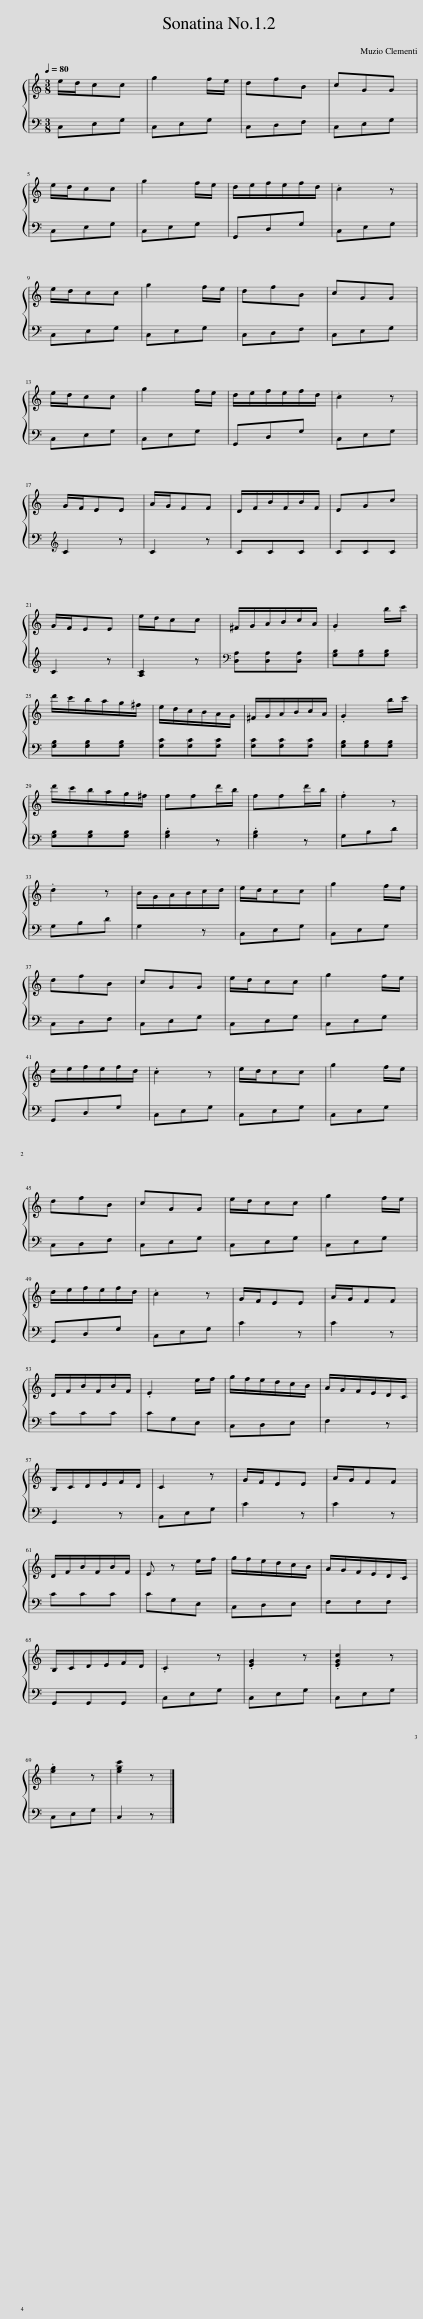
X:1
%%score { 1 2 }
L:1/8
Q:1/4=80
M:3/8
I:linebreak $
K:C
V:1 treble
V:2 bass
V:1
 e/d/cc | g2 f/e/ | dfB | cGG |$ e/d/cc | %5
 g2 f/e/ | d/e/f/e/f/d/ | .c2 z |$ e/d/cc | g2 f/e/ | %10
 dfB | cGG |$ e/d/cc | g2 f/e/ | d/e/f/e/f/d/ | %15
 .c2 z |$ G/F/EE | A/G/FF | D/F/B/F/B/F/ | EGc |$ %20
 G/F/EE | e/d/cc | ^F/G/A/B/c/A/ | .G2 b/c'/ |$ d'/c'/b/a/g/^f/ | %25
 e/d/c/B/A/G/ | ^F/G/A/B/c/A/ | .G2 b/c'/ |$ d'/c'/b/a/g/^f/ | ffd'/b/ | %30
 ffd'/b/ | .f2 z |$ .d2 z | B/G/A/B/c/d/ | e/d/cc | %35
 g2 f/e/ |$ dfB | cGG | e/d/cc | g2 f/e/ |$ %40
 d/e/f/e/f/d/ | .c2 z | e/d/cc | g2 f/e/ |$ dfB | %45
 cGG | e/d/cc | g2 f/e/ |$ d/e/f/e/f/d/ | .c2 z | %50
 G/F/EE | A/G/FF |$ D/F/B/F/B/F/ | .E2 e/f/ | g/f/e/d/c/B/ | %55
 A/G/F/E/D/C/ |$ B,/C/D/E/F/D/ | C2 z | G/F/EE | A/G/FF |$ %60
 D/F/B/F/B/F/ | E z e/f/ | g/f/e/d/c/B/ | A/G/F/E/D/C/ |$ B,/C/D/E/F/D/ | %65
 .C2 z | .[EG]2 z | .[EGc]2 z |$ .[eg]2 z | [egc']2 z |] %70
V:2
 C,E,G, | C,E,G, | C,D,F, | C,E,G, |$ C,E,G, | %5
 C,E,G, | G,,D,G, | C,E,G, |$ C,E,G, | C,E,G, | %10
 C,D,F, | C,E,G, |$ C,E,G, | C,E,G, | G,,D,G, | %15
 C,E,G, |$[K:treble] C2 z | C2 z | CCC | CCC |$ %20
 C2 z | [A,C]2 z |[K:bass] [D,A,][D,A,][D,A,] | [G,B,][G,B,][G,B,] |$ [G,B,][G,B,][G,B,] | %25
 [G,C][G,C][G,C] | [G,C][G,C][G,C] | [G,B,][G,B,][G,B,] |$ [G,B,][G,B,][G,B,] | .[G,B,]2 z | %30
 .[G,B,]2 z | G,B,D |$ G,B,D | G,2 z | C,E,G, | %35
 C,E,G, |$ C,D,F, | C,E,G, | C,E,G, | C,E,G, |$ %40
 G,,D,G, | C,E,G, | C,E,G, | C,E,G, |$ C,D,F, | %45
 C,E,G, | C,E,G, | C,E,G, |$ G,,D,G, | C,E,G, | %50
 C2 z | C2 z |$ CCC | CG,E, | C,D,E, | %55
 F,2 z |$ G,,2 z | C,E,G, | C2 z | C2 z |$ %60
 CCC | CG,E, | C,D,E, | F,F,F, |$ G,,G,,G,, | %65
 C,E,G, | C,E,G, | C,E,G, |$ C,E,G, | C,2 z |] %70
